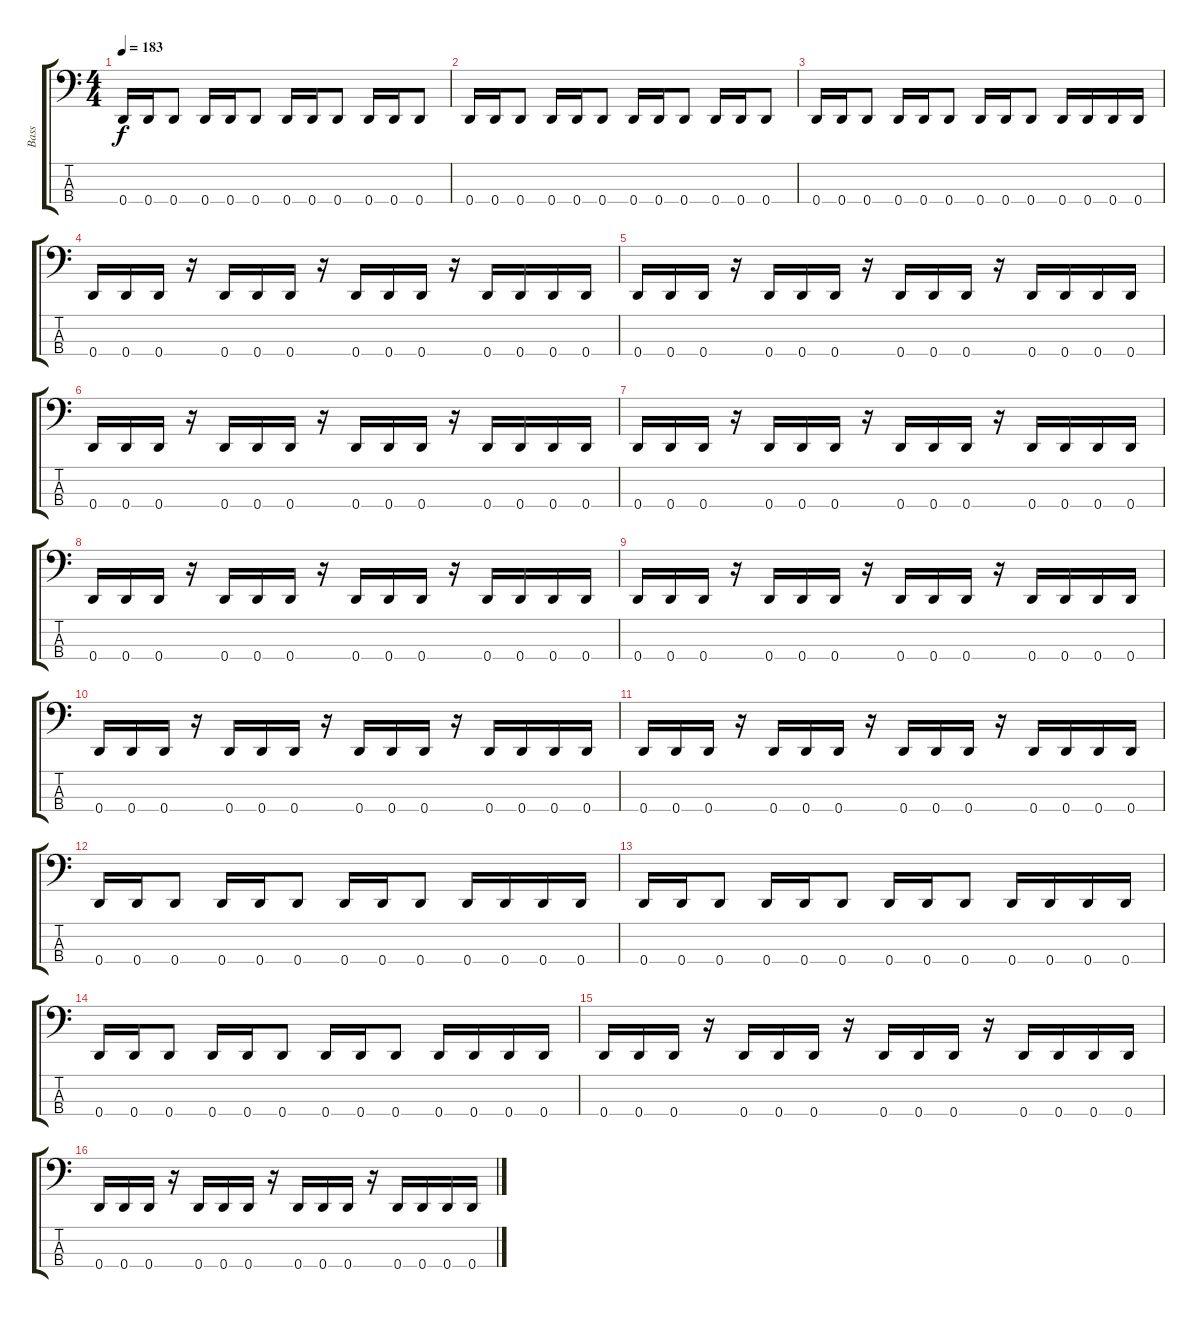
\track ("Bass" "Bass") {instrument electricbasspick}
\staff {score tabs}
\tuning (G2 D2 A1 D1) {hide}
\ts (4 4)
\tempo 183
\clef f4
\ks c
0.4.16{dy f} 0.4.16 0.4.8 0.4.16 0.4.16 0.4.8 0.4.16 0.4.16 0.4.8 0.4.16 0.4.16 0.4.8 |
0.4.16 0.4.16 0.4.8 0.4.16 0.4.16 0.4.8 0.4.16 0.4.16 0.4.8 0.4.16 0.4.16 0.4.8 |
0.4.16 0.4.16 0.4.8 0.4.16 0.4.16 0.4.8 0.4.16 0.4.16 0.4.8 0.4.16 0.4.16 0.4.16 0.4.16 |
0.4.16 0.4.16 0.4.16 r.16 0.4.16 0.4.16 0.4.16 r.16 0.4.16 0.4.16 0.4.16 r.16 0.4.16 0.4.16 0.4.16 0.4.16 |
0.4.16 0.4.16 0.4.16 r.16 0.4.16 0.4.16 0.4.16 r.16 0.4.16 0.4.16 0.4.16 r.16 0.4.16 0.4.16 0.4.16 0.4.16 |
0.4.16 0.4.16 0.4.16 r.16 0.4.16 0.4.16 0.4.16 r.16 0.4.16 0.4.16 0.4.16 r.16 0.4.16 0.4.16 0.4.16 0.4.16 |
0.4.16 0.4.16 0.4.16 r.16 0.4.16 0.4.16 0.4.16 r.16 0.4.16 0.4.16 0.4.16 r.16 0.4.16 0.4.16 0.4.16 0.4.16 |
0.4.16 0.4.16 0.4.16 r.16 0.4.16 0.4.16 0.4.16 r.16 0.4.16 0.4.16 0.4.16 r.16 0.4.16 0.4.16 0.4.16 0.4.16 |
0.4.16 0.4.16 0.4.16 r.16 0.4.16 0.4.16 0.4.16 r.16 0.4.16 0.4.16 0.4.16 r.16 0.4.16 0.4.16 0.4.16 0.4.16 |
0.4.16 0.4.16 0.4.16 r.16 0.4.16 0.4.16 0.4.16 r.16 0.4.16 0.4.16 0.4.16 r.16 0.4.16 0.4.16 0.4.16 0.4.16 |
0.4.16 0.4.16 0.4.16 r.16 0.4.16 0.4.16 0.4.16 r.16 0.4.16 0.4.16 0.4.16 r.16 0.4.16 0.4.16 0.4.16 0.4.16 |
0.4.16 0.4.16 0.4.8 0.4.16 0.4.16 0.4.8 0.4.16 0.4.16 0.4.8 0.4.16 0.4.16 0.4.16 0.4.16 |
0.4.16 0.4.16 0.4.8 0.4.16 0.4.16 0.4.8 0.4.16 0.4.16 0.4.8 0.4.16 0.4.16 0.4.16 0.4.16 |
0.4.16 0.4.16 0.4.8 0.4.16 0.4.16 0.4.8 0.4.16 0.4.16 0.4.8 0.4.16 0.4.16 0.4.16 0.4.16 |
0.4.16 0.4.16 0.4.16 r.16 0.4.16 0.4.16 0.4.16 r.16 0.4.16 0.4.16 0.4.16 r.16 0.4.16 0.4.16 0.4.16 0.4.16 |
0.4.16 0.4.16 0.4.16 r.16 0.4.16 0.4.16 0.4.16 r.16 0.4.16 0.4.16 0.4.16 r.16 0.4.16 0.4.16 0.4.16 0.4.16
